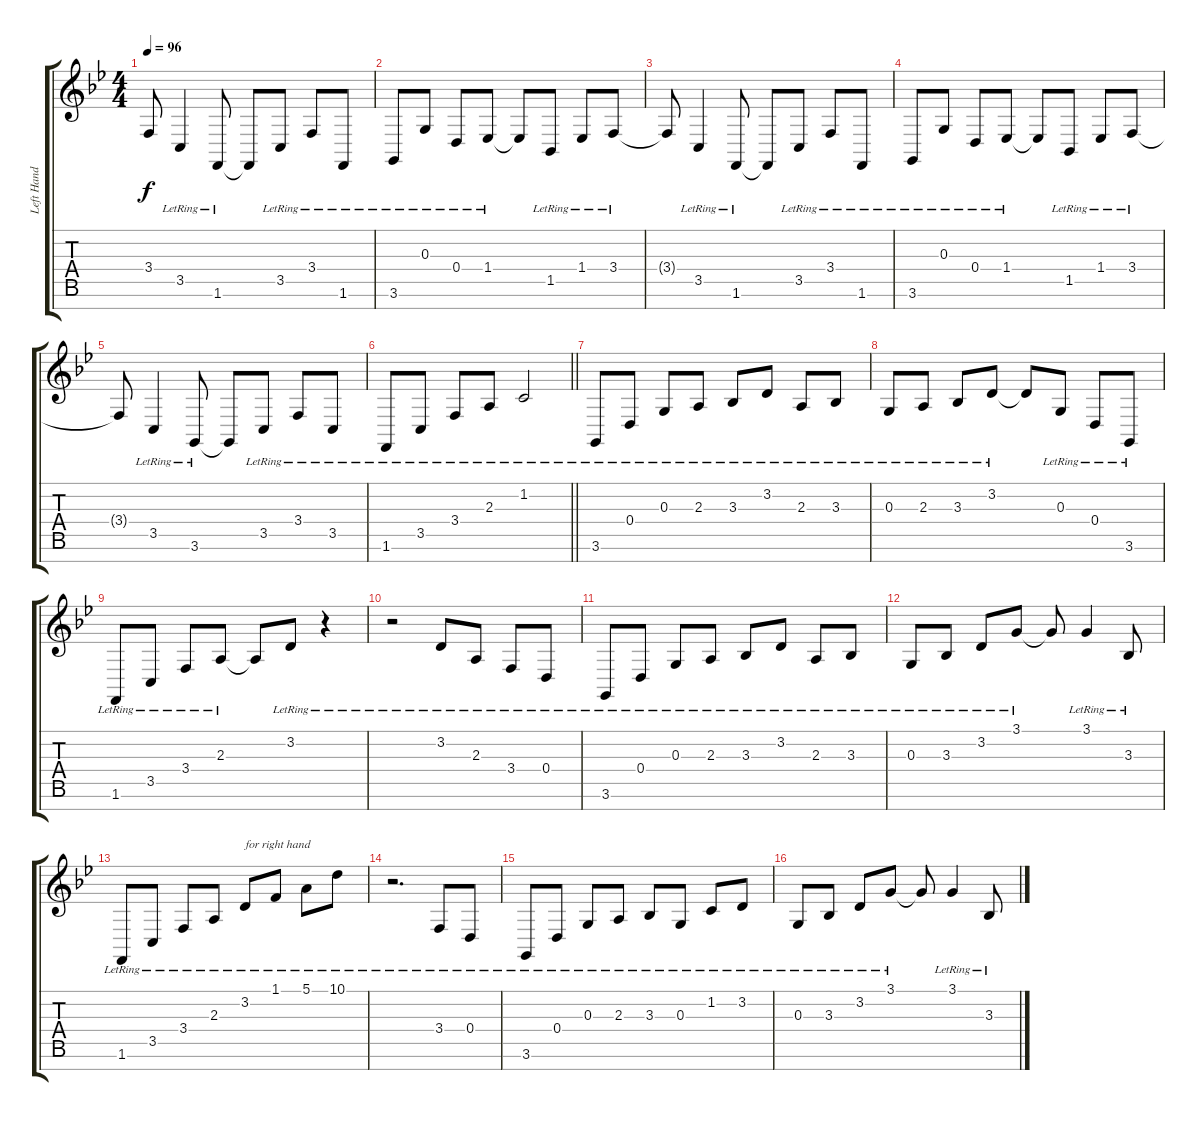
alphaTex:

\track ("Left Hand" "Left Hand") {instrument acousticgrandpiano}
\staff {score tabs}
\tuning (E4 B3 G3 D3 A2 E2 B1) {hide}
\ts (4 4)
\tempo 96
\clef g2
\ks bb
3.4{t}.8{dy f} 3.5{lr}.4 1.6{lr}.8 1.6{t}.8 3.5{lr}.8 3.4{lr}.8 1.6{lr}.8 |
3.6{lr}.8 0.3{lr}.8 0.4{lr}.8 1.4{lr}.8 1.4{t}.8 1.5{lr}.8 1.4{lr}.8 3.4{lr}.8 |
3.4{t}.8 3.5{lr}.4 1.6{lr}.8 1.6{t}.8 3.5{lr}.8 3.4{lr}.8 1.6{lr}.8 |
3.6{lr}.8 0.3{lr}.8 0.4{lr}.8 1.4{lr}.8 1.4{t}.8 1.5{lr}.8 1.4{lr}.8 3.4{lr}.8 |
3.4{t}.8 3.5{lr}.4 3.6{lr}.8 3.6{t}.8 3.5{lr}.8 3.4{lr}.8 3.5{lr}.8 |
\barLineRight lightlight
1.6{lr}.8 3.5{lr}.8 3.4{lr}.8 2.3{lr}.8 1.2{lr}.2 |
3.6{lr}.8 0.4{lr}.8 0.3{lr}.8 2.3{lr}.8 3.3{lr}.8 3.2{lr}.8 2.3{lr}.8 3.3{lr}.8 |
0.3{lr}.8 2.3{lr}.8 3.3{lr}.8 3.2{lr}.8 3.2{t}.8 0.3{lr}.8 0.4{lr}.8 3.6{lr}.8 |
1.6{lr}.8 3.5{lr}.8 3.4{lr}.8 2.3{lr}.8 2.3{t}.8 3.2{lr}.8 r.4 |
r.2 3.2{lr}.8 2.3{lr}.8 3.4{lr}.8 0.4{lr}.8 |
3.6{lr}.8 0.4{lr}.8 0.3{lr}.8 2.3{lr}.8 3.3{lr}.8 3.2{lr}.8 2.3{lr}.8 3.3{lr}.8 |
0.3{lr}.8 3.3{lr}.8 3.2{lr}.8 3.1{lr}.8 3.1{t}.8 3.1{lr}.4 3.3{lr}.8 |
1.6{lr}.8 3.5{lr}.8 3.4{lr}.8 2.3{lr}.8 3.2{lr}.8{txt "for right hand"} 1.1{lr}.8 5.1{lr}.8 10.1{lr}.8 |
r.2{d} 3.4{lr}.8 0.4{lr}.8 |
3.6{lr}.8 0.4{lr}.8 0.3{lr}.8 2.3{lr}.8 3.3{lr}.8 0.3{lr}.8 1.2{lr}.8 3.2{lr}.8 |
0.3{lr}.8 3.3{lr}.8 3.2{lr}.8 3.1{lr}.8 3.1{t}.8 3.1{lr}.4 3.3{lr}.8
